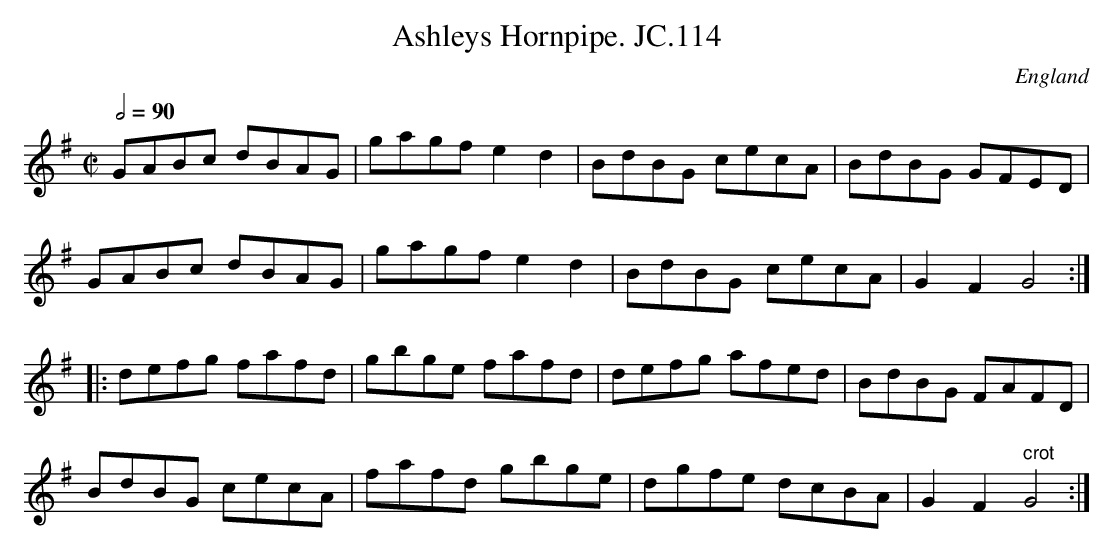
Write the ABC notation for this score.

X:1
T:Ashleys Hornpipe. JC.114
L:1/8
M:C|
O:England
Q:2/4=90
K:G
GABc dBAG|\
gagf e2d2|BdBG cecA|BdBG GFED|!
GABc dBAG|gagf e2d2|BdBG cecA|G2F2 G4:|!
|:defg fafd|gbge fafd|defg afed|BdBG FAFD|!
BdBG cecA|fafd gbge|dgfe dcBA|G2F2" crot"G4:|
